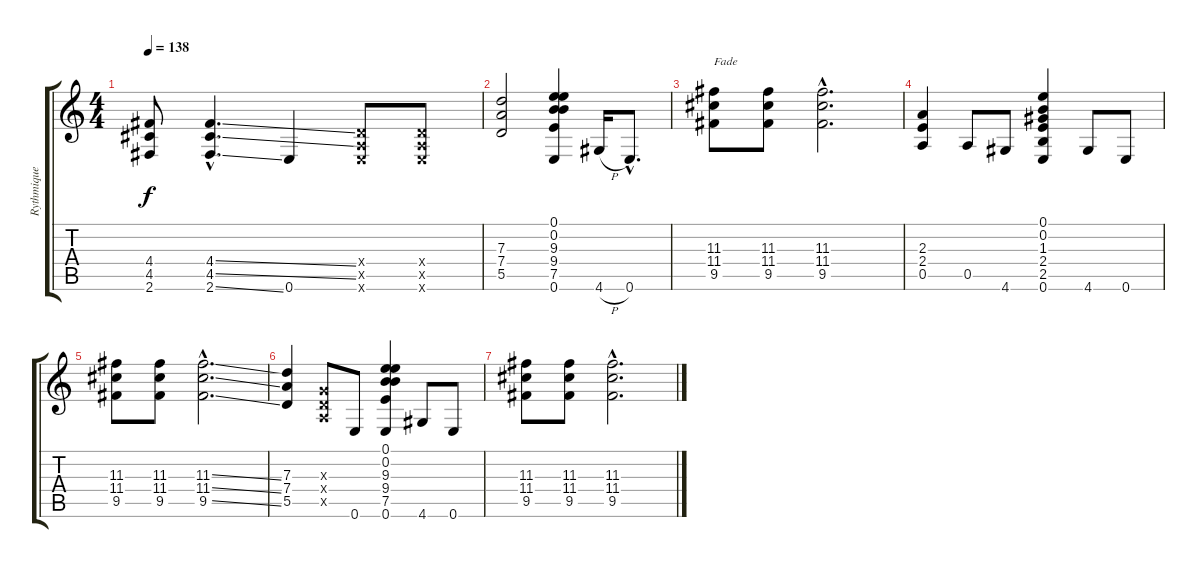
\track ("Rythmique" "Rythmique") {instrument distortionguitar}
\staff {score tabs}
\tuning (E4 B3 G3 D3 A2 E2) {hide}
\ts (4 4)
\tempo 138
\clef g2
\ks c
(4.4 4.5 2.6).8{dy f} (4.4{ss hac} 4.5{ss hac} 2.6{ss hac}).4{d} 0.6.4 (0.4{x} 0.5{x} 0.6{x}).8 (0.4{x} 0.5{x} 0.6{x}).8 |
(7.3 7.4 5.5).2 (0.1 0.2 9.3 9.4 7.5 0.6).4 4.6{h}.16 0.6{hac}.8{d} |
(11.3 11.4 9.5).8{txt "Fade" volume 5} (11.3 11.4 9.5).8 (11.3{hac} 11.4{hac} 9.5{hac}).2{d} |
(2.3 2.4 0.5).4 0.5.8 4.6.8 (0.1 0.2 1.3 2.4 2.5 0.6).4 4.6.8 0.6.8 |
(11.3 11.4 9.5).8{volume 0} (11.3 11.4 9.5).8 (11.3{ss hac} 11.4{ss hac} 9.5{ss hac}).2{d} |
(7.3 7.4 5.5).4 (0.3{x} 0.4{x} 0.5{x}).8 0.6.8 (0.1 0.2 9.3 9.4 7.5 0.6).4 4.6.8 0.6.8 |
(11.3 11.4 9.5).8 (11.3 11.4 9.5).8 (11.3{hac} 11.4{hac} 9.5{hac}).2{d}
